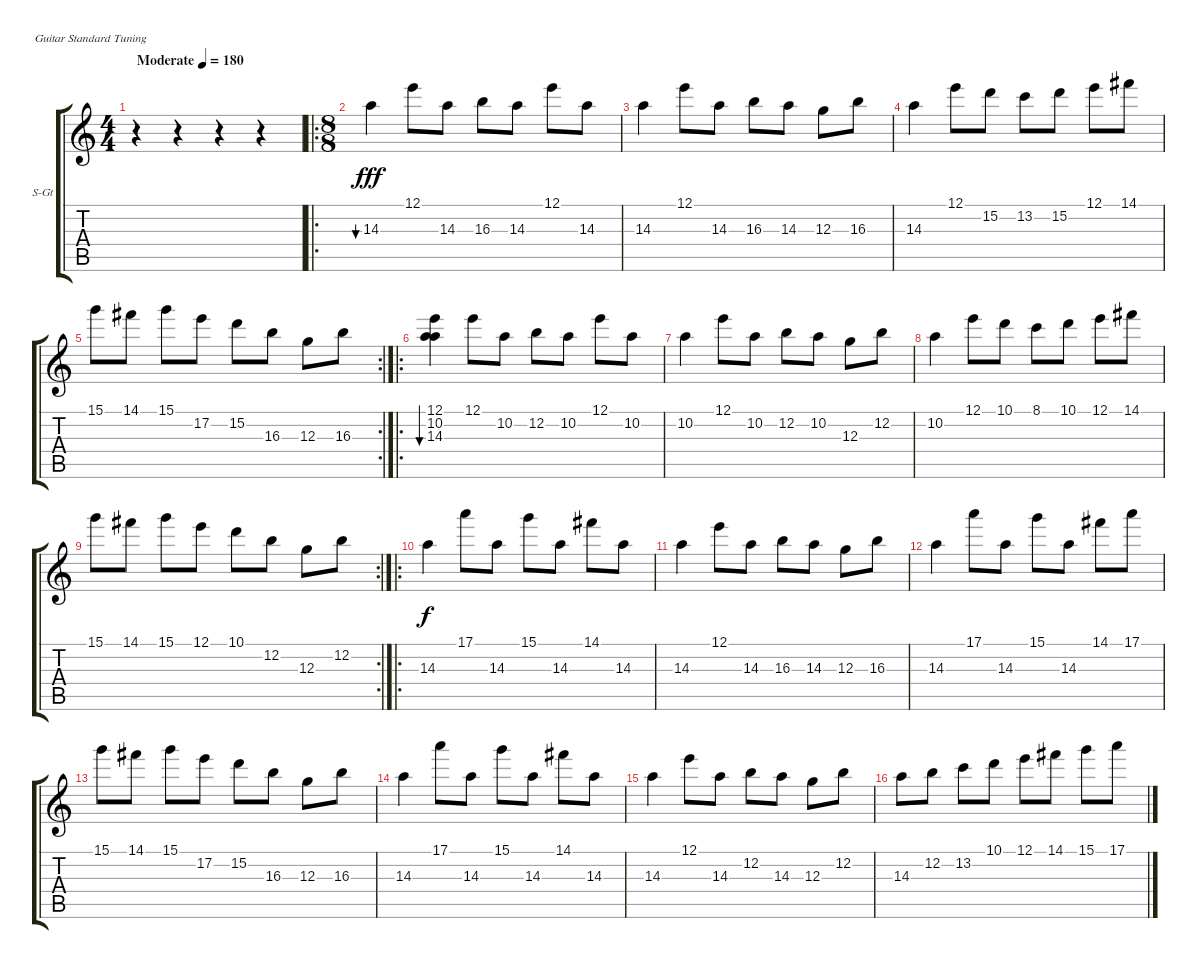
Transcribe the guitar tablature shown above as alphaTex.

\bracketExtendMode groupsimilarinstruments
\firstSystemTrackNameOrientation horizontal
\otherSystemsTrackNameOrientation horizontal
\track ("Pista 3" "S-Gt") {instrument orchestralharp}
\staff {score tabs}
\tuning (E4 B3 G3 D3 A2 E2)
\displaytranspose 12
\ts (4 4)
\beaming (8 2 2 2 2)
\tempo (180 "Moderate")
\clef g2
\ks c
r.4{dy fff instrument orchestralharp} r.4 r.4 r.4 |
\ro
\ts (8 8)
\beaming (8 2 2 2 2)
14.3.4{bu 480} 12.1.8 14.3.8 16.3.8 14.3.8 12.1.8 14.3.8 |
14.3.4 12.1.8 14.3.8 16.3.8 14.3.8 12.3.8 16.3.8 |
14.3.4 12.1.8 15.2.8 13.2.8 15.2.8 12.1.8 14.1.8 |
\rc 2
15.1.8 14.1.8 15.1.8 17.2.8 15.2.8 16.3.8 12.3.8 16.3.8 |
\ro
(12.1 10.2 14.3).4{bu 480} 12.1.8 10.2.8 12.2.8 10.2.8 12.1.8 10.2.8 |
10.2.4 12.1.8 10.2.8 12.2.8 10.2.8 12.3.8 12.2.8 |
10.2.4 12.1.8 10.1.8 8.1.8 10.1.8 12.1.8 14.1.8 |
\rc 2
15.1.8 14.1.8 15.1.8 12.1.8 10.1.8 12.2.8 12.3.8 12.2.8 |
\ro
14.3.4{dy f} 17.1.8 14.3.8 15.1.8 14.3.8 14.1.8 14.3.8 |
14.3.4 12.1.8 14.3.8 16.3.8 14.3.8 12.3.8 16.3.8 |
14.3.4 17.1.8 14.3.8 15.1.8 14.3.8 14.1.8 17.1.8 |
15.1.8 14.1.8 15.1.8 17.2.8 15.2.8 16.3.8 12.3.8 16.3.8 |
14.3.4 17.1.8 14.3.8 15.1.8 14.3.8 14.1.8 14.3.8 |
14.3.4 12.1.8 14.3.8 12.2.8 14.3.8 12.3.8 12.2.8 |
14.3.8 12.2.8 13.2.8 10.1.8 12.1.8 14.1.8 15.1.8 17.1.8
